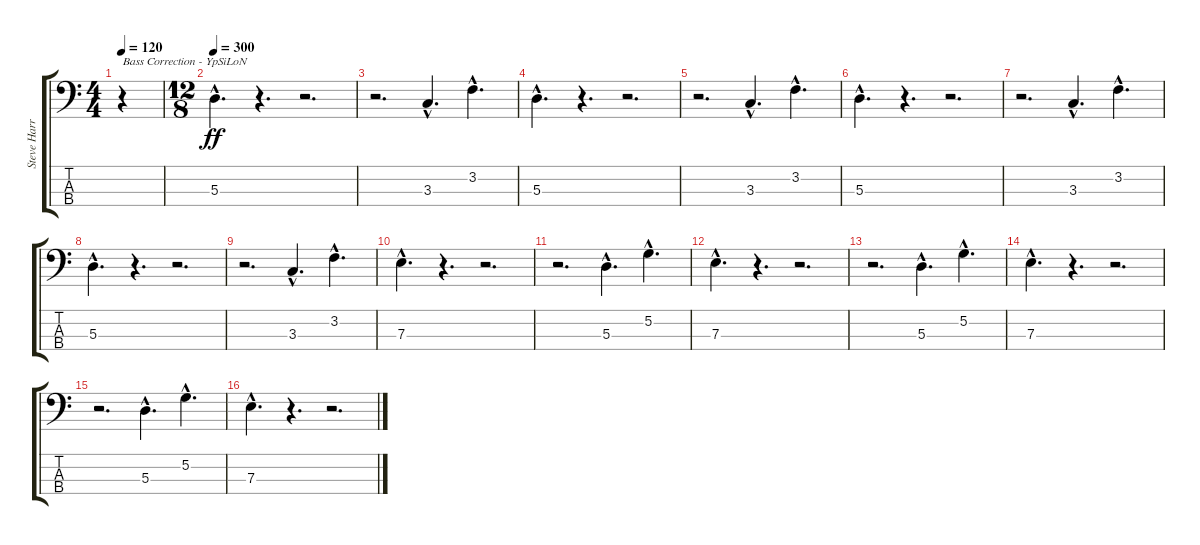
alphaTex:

\track ("Steve Harris" "Steve Harr") {instrument electricbassfinger}
\staff {score tabs}
\tuning (G2 D2 A1 E1) {hide}
\ts (4 4)
\tempo 120
\clef f4
\ks c
r.4{txt "Bass Correction - YpSiLoN" dy ff instrument electricbassfinger} |
\ts (12 8)
\tempo 300
5.3{hac}.4{d} r.4{d} r.2{d} |
r.2{d} 3.3{hac}.4{d} 3.2{hac}.4{d} |
5.3{hac}.4{d} r.4{d} r.2{d} |
r.2{d} 3.3{hac}.4{d} 3.2{hac}.4{d} |
5.3{hac}.4{d} r.4{d} r.2{d} |
r.2{d} 3.3{hac}.4{d} 3.2{hac}.4{d} |
5.3{hac}.4{d} r.4{d} r.2{d} |
r.2{d} 3.3{hac}.4{d} 3.2{hac}.4{d} |
7.3{hac}.4{d} r.4{d} r.2{d} |
r.2{d} 5.3{hac}.4{d} 5.2{hac}.4{d} |
7.3{hac}.4{d} r.4{d} r.2{d} |
r.2{d} 5.3{hac}.4{d} 5.2{hac}.4{d} |
7.3{hac}.4{d} r.4{d} r.2{d} |
r.2{d} 5.3{hac}.4{d} 5.2{hac}.4{d} |
7.3{hac}.4{d} r.4{d} r.2{d}
